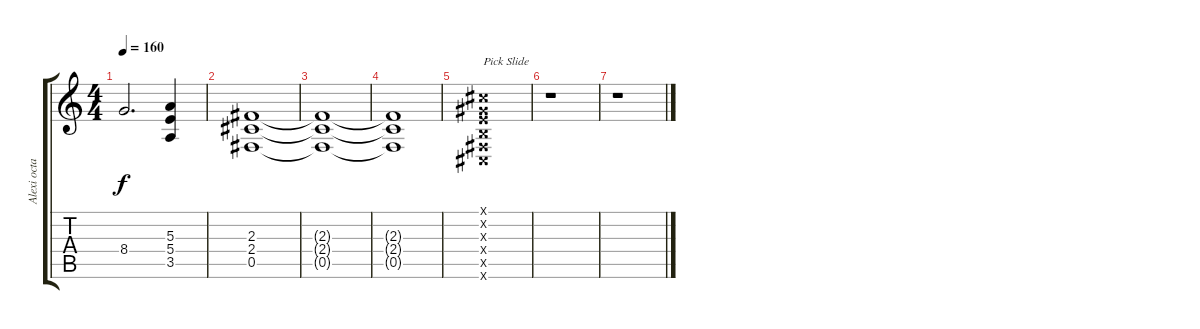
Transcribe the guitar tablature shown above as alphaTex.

\track ("Alexi octave fills" "Alexi octa") {instrument distortionguitar}
\staff {score tabs}
\tuning (Db4 Ab3 E3 B2 Gb2 Db2) {hide}
\ts (4 4)
\tempo 160
\clef g2
\ks c
8.4.2{d dy f} (5.3 5.4 3.5).4 |
(2.3 2.4 0.5).1 |
(2.3{t} 2.4{t} 0.5{t}).1 |
(2.3{t} 2.4{t} 0.5{t}).1 |
(0.1{x} 0.2{x} 0.3{x} 0.4{x} 0.5{x} 0.6{x}).1{txt "Pick Slide"} |
r.1 |
r.1
